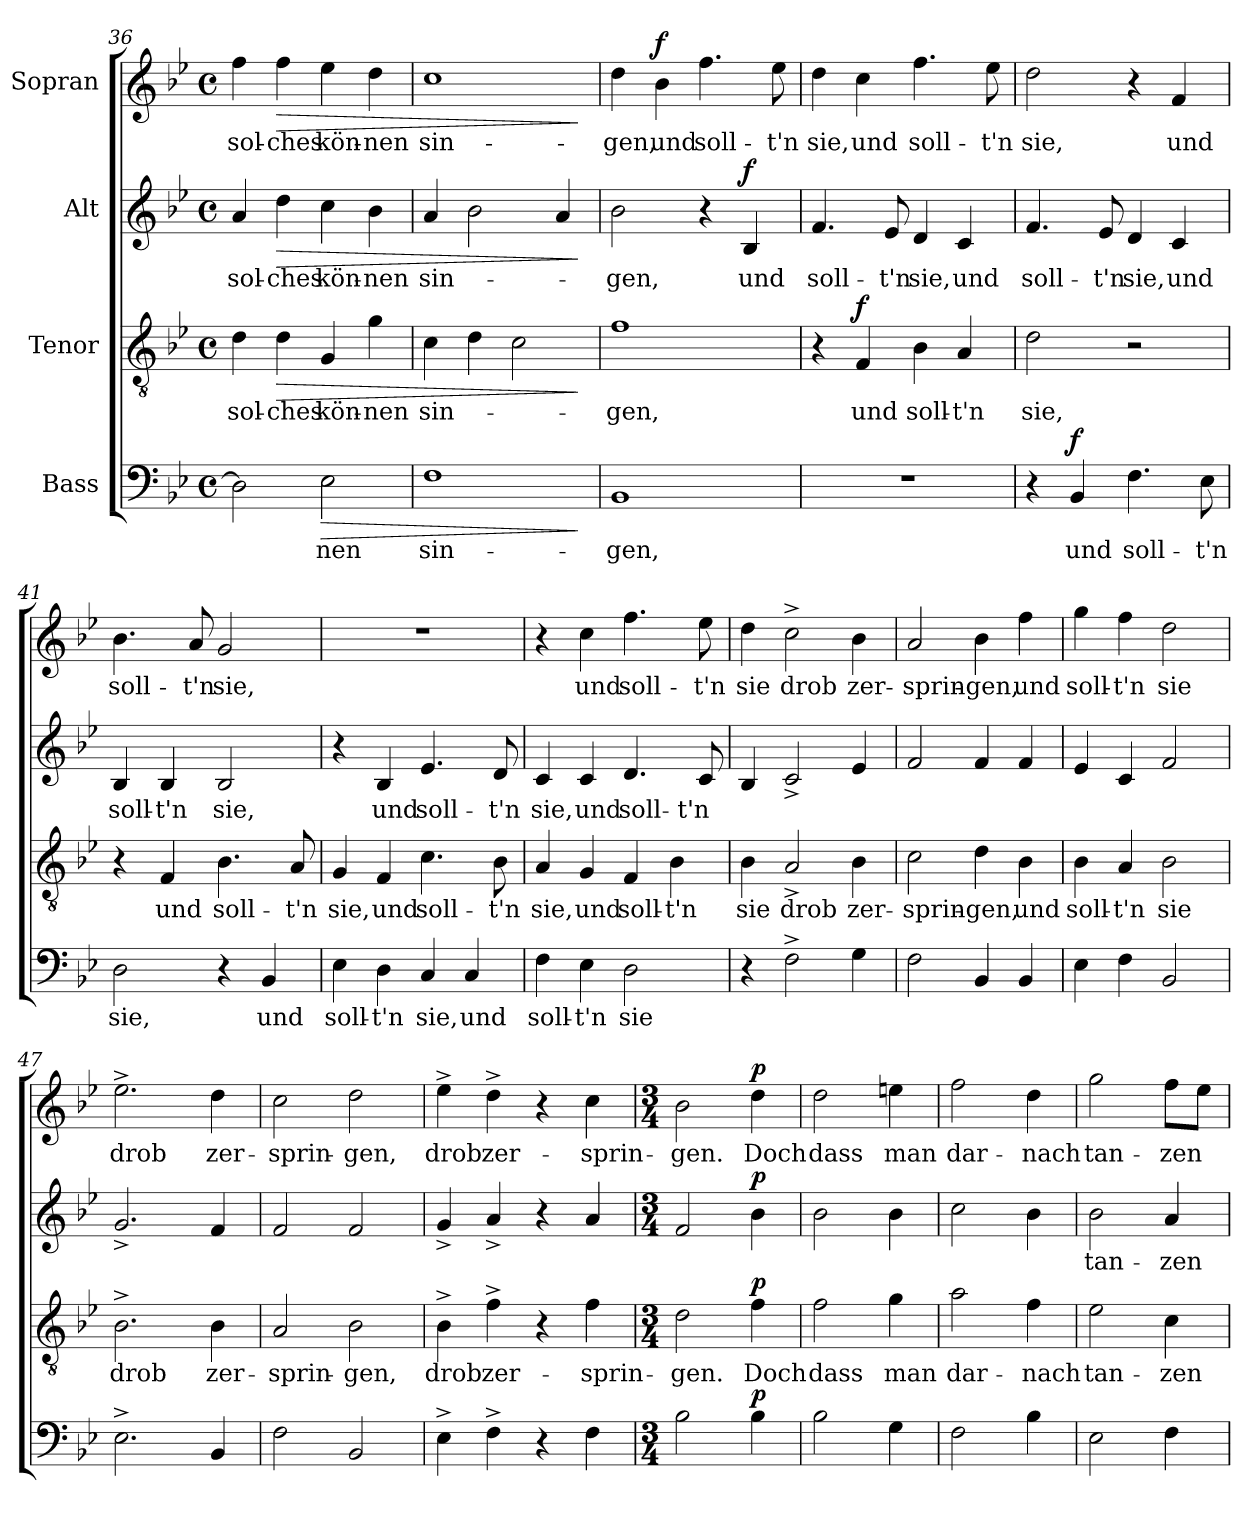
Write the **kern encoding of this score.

**kern	**text	**dynam	**kern	**text	**dynam	**kern	**text	**dynam	**kern	**text	**dynam
*part4	*part4	*part4	*part3	*part3	*part3	*part2	*part2	*part2	*part1	*part1	*part1
*staff4	*staff4	*staff4	*staff3	*staff3	*staff3	*staff2	*staff2	*staff2	*staff1	*staff1	*staff1
*I"Bass	*	*	*I"Tenor	*	*	*I"Alt	*	*	*I"Sopran	*	*
*clefF4	*	*	*clefGv2	*	*	*clefG2	*	*	*clefG2	*	*
*k[b-e-]	*	*	*k[b-e-]	*	*	*k[b-e-]	*	*	*k[b-e-]	*	*
*B-:	*	*	*B-:	*	*	*B-:	*	*	*B-:	*	*
*M4/4	*	*	*M4/4	*	*	*M4/4	*	*	*M4/4	*	*
*met(c)	*	*	*met(c)	*	*	*met(c)	*	*	*met(c)	*	*
=36	=36	=36	=36	=36	=36	=36	=36	=36	=36	=36	=36
2D\]	.	.	4d\	sol-	.	4a/	sol-	.	4ff\	sol-	.
!	!	!	!	!	!LO:HP:b	!	!	!LO:HP:b	!	!	!LO:HP:b
.	.	.	4d\	-ches	>	4dd\	-ches	>	4ff\	-ches	>
!	!	!LO:HP:b	!	!	!	!	!	!	!	!	!
2E-\	-nen	>	4G/	kön-	.	4cc\	kön-	.	4ee-\	kön-	.
.	.	.	4g\	-nen	.	4b-\	-nen	.	4dd\	-nen	.
=37	=37	=37	=37	=37	=37	=37	=37	=37	=37	=37	=37
1F	sin-	.	4c\	sin-	.	4a/	sin-	.	1cc	sin-	.
.	.	.	4d\	.	.	2b-\	.	.	.	.	.
.	.	.	2c\	.	.	.	.	.	.	.	.
.	.	.	.	.	.	4a/	.	.	.	.	.
.	.	]	.	.	]	.	.	]	.	.	]
!!LO:LB:g=z
=38	=38	=38	=38	=38	=38	=38	=38	=38	=38	=38	=38
1BB-	-gen,	.	1f	-gen,	.	2b-\	-gen,	.	4dd\	-gen,	.
!	!	!	!	!	!	!	!	!	!	!	!LO:DY:a
.	.	.	.	.	.	.	.	.	4b-\	und	f
.	.	.	.	.	.	4r	.	.	4.ff\	soll-	.
!	!	!	!	!	!	!	!	!LO:DY:a	!	!	!
.	.	.	.	.	.	4B-/	und	f	.	.	.
.	.	.	.	.	.	.	.	.	8ee-\	-t'n	.
=39	=39	=39	=39	=39	=39	=39	=39	=39	=39	=39	=39
1r	.	.	4r	.	.	4.f/	soll-	.	4dd\	sie,	.
!	!	!	!	!	!LO:DY:a	!	!	!	!	!	!
.	.	.	4F/	und	f	.	.	.	4cc\	und	.
.	.	.	.	.	.	8e-/	-t'n	.	.	.	.
.	.	.	4B-\	soll-	.	4d/	sie,	.	4.ff\	soll-	.
.	.	.	4A/	-t'n	.	4c/	und	.	.	.	.
.	.	.	.	.	.	.	.	.	8ee-\	-t'n	.
=40	=40	=40	=40	=40	=40	=40	=40	=40	=40	=40	=40
4r	.	.	2d\	sie,	.	4.f/	soll-	.	2dd\	sie,	.
!	!	!LO:DY:a	!	!	!	!	!	!	!	!	!
4BB-/	und	f	.	.	.	.	.	.	.	.	.
.	.	.	.	.	.	8e-/	-t'n	.	.	.	.
4.F\	soll-	.	2r	.	.	4d/	sie,	.	4r	.	.
.	.	.	.	.	.	4c/	und	.	4f/	und	.
8E-\	-t'n	.	.	.	.	.	.	.	.	.	.
=41	=41	=41	=41	=41	=41	=41	=41	=41	=41	=41	=41
2D\	sie,	.	4r	.	.	4B-/	soll-	.	4.b-\	soll-	.
.	.	.	4F/	und	.	4B-/	-t'n	.	.	.	.
.	.	.	.	.	.	.	.	.	8a/	-t'n	.
4r	.	.	4.B-\	soll-	.	2B-/	sie,	.	2g/	sie,	.
4BB-/	und	.	.	.	.	.	.	.	.	.	.
.	.	.	8A/	-t'n	.	.	.	.	.	.	.
=42	=42	=42	=42	=42	=42	=42	=42	=42	=42	=42	=42
4E-\	soll-	.	4G/	sie,	.	4r	.	.	1r	.	.
4D\	-t'n	.	4F/	und	.	4B-/	und	.	.	.	.
4C/	sie,	.	4.c\	soll-	.	4.e-/	soll-	.	.	.	.
4C/	und	.	.	.	.	.	.	.	.	.	.
.	.	.	8B-\	-t'n	.	8d/	-t'n	.	.	.	.
=43	=43	=43	=43	=43	=43	=43	=43	=43	=43	=43	=43
4F\	soll-	.	4A/	sie,	.	4c/	sie,	.	4r	.	.
4E-\	-t'n	.	4G/	und	.	4c/	und	.	4cc\	und	.
2D\	sie	.	4F/	soll-	.	4.d/	soll-	.	4.ff\	soll-	.
.	.	.	4B-\	-t'n	.	.	.	.	.	.	.
.	.	.	.	.	.	8c/	-t'n	.	8ee-\	-t'n	.
!!LO:LB:g=z
=44	=44	=44	=44	=44	=44	=44	=44	=44	=44	=44	=44
4r	.	.	4B-\	sie	.	4B-/	.	.	4dd\	sie	.
2F^\	.	.	2A^/	drob	.	2c^/	.	.	2cc^\	drob	.
4G\	.	.	4B-\	zer-	.	4e-/	.	.	4b-\	zer-	.
=45	=45	=45	=45	=45	=45	=45	=45	=45	=45	=45	=45
2F\	.	.	2c\	-sprin-	.	2f/	.	.	2a/	-sprin-	.
4BB-/	.	.	4d\	-gen,	.	4f/	.	.	4b-\	-gen,	.
4BB-/	.	.	4B-\	und	.	4f/	.	.	4ff\	und	.
=46	=46	=46	=46	=46	=46	=46	=46	=46	=46	=46	=46
4E-\	.	.	4B-\	soll-	.	4e-/	.	.	4gg\	soll-	.
4F\	.	.	4A/	-t'n	.	4c/	.	.	4ff\	-t'n	.
2BB-/	.	.	2B-\	sie	.	2f/	.	.	2dd\	sie	.
=47	=47	=47	=47	=47	=47	=47	=47	=47	=47	=47	=47
2.E-^\	.	.	2.B-^\	drob	.	2.g^/	.	.	2.ee-^\	drob	.
4BB-/	.	.	4B-\	zer-	.	4f/	.	.	4dd\	zer-	.
=48	=48	=48	=48	=48	=48	=48	=48	=48	=48	=48	=48
2F\	.	.	2A/	-sprin-	.	2f/	.	.	2cc\	-sprin-	.
2BB-/	.	.	2B-\	-gen,	.	2f/	.	.	2dd\	-gen,	.
=49	=49	=49	=49	=49	=49	=49	=49	=49	=49	=49	=49
4E-^\	.	.	4B-^\	drob	.	4g^/	.	.	4ee-^\	drob	.
4F^\	.	.	4f^\	zer-	.	4a^/	.	.	4dd^\	zer-	.
4r	.	.	4r	.	.	4r	.	.	4r	.	.
4F\	.	.	4f\	-sprin-	.	4a/	.	.	4cc\	-sprin-	.
=50	=50	=50	=50	=50	=50	=50	=50	=50	=50	=50	=50
*M3/4	*	*	*M3/4	*	*	*M3/4	*	*	*M3/4	*	*
2B-\	.	.	2d\	-gen.	.	2f/	.	.	2b-\	-gen.	.
!	!	!LO:DY:a	!	!	!LO:DY:a	!	!	!LO:DY:a	!	!	!LO:DY:a
4B-\	.	p	4f\	Doch	p	4b-\	.	p	4dd\	Doch	p
=51	=51	=51	=51	=51	=51	=51	=51	=51	=51	=51	=51
2B-\	.	.	2f\	dass	.	2b-\	.	.	2dd\	dass	.
4G\	.	.	4g\	man	.	4b-\	.	.	4een\	man	.
=52	=52	=52	=52	=52	=52	=52	=52	=52	=52	=52	=52
2F\	.	.	2a\	dar-	.	2cc\	.	.	2ff\	dar-	.
4B-\	.	.	4f\	-nach	.	4b-\	.	.	4dd\	-nach	.
!!LO:LB:g=z
=53	=53	=53	=53	=53	=53	=53	=53	=53	=53	=53	=53
2E-\	.	.	2e-\	tan-	.	2b-\	tan-	.	2gg\	tan-	.
4F\	.	.	4c\	-zen	.	4a/	-zen	.	8ff\L	-zen	.
.	.	.	.	.	.	.	.	.	8ee-\J	.	.
=	=	=	=	=	=	=	=	=	=	=	=
*-	*-	*-	*-	*-	*-	*-	*-	*-	*-	*-	*-
